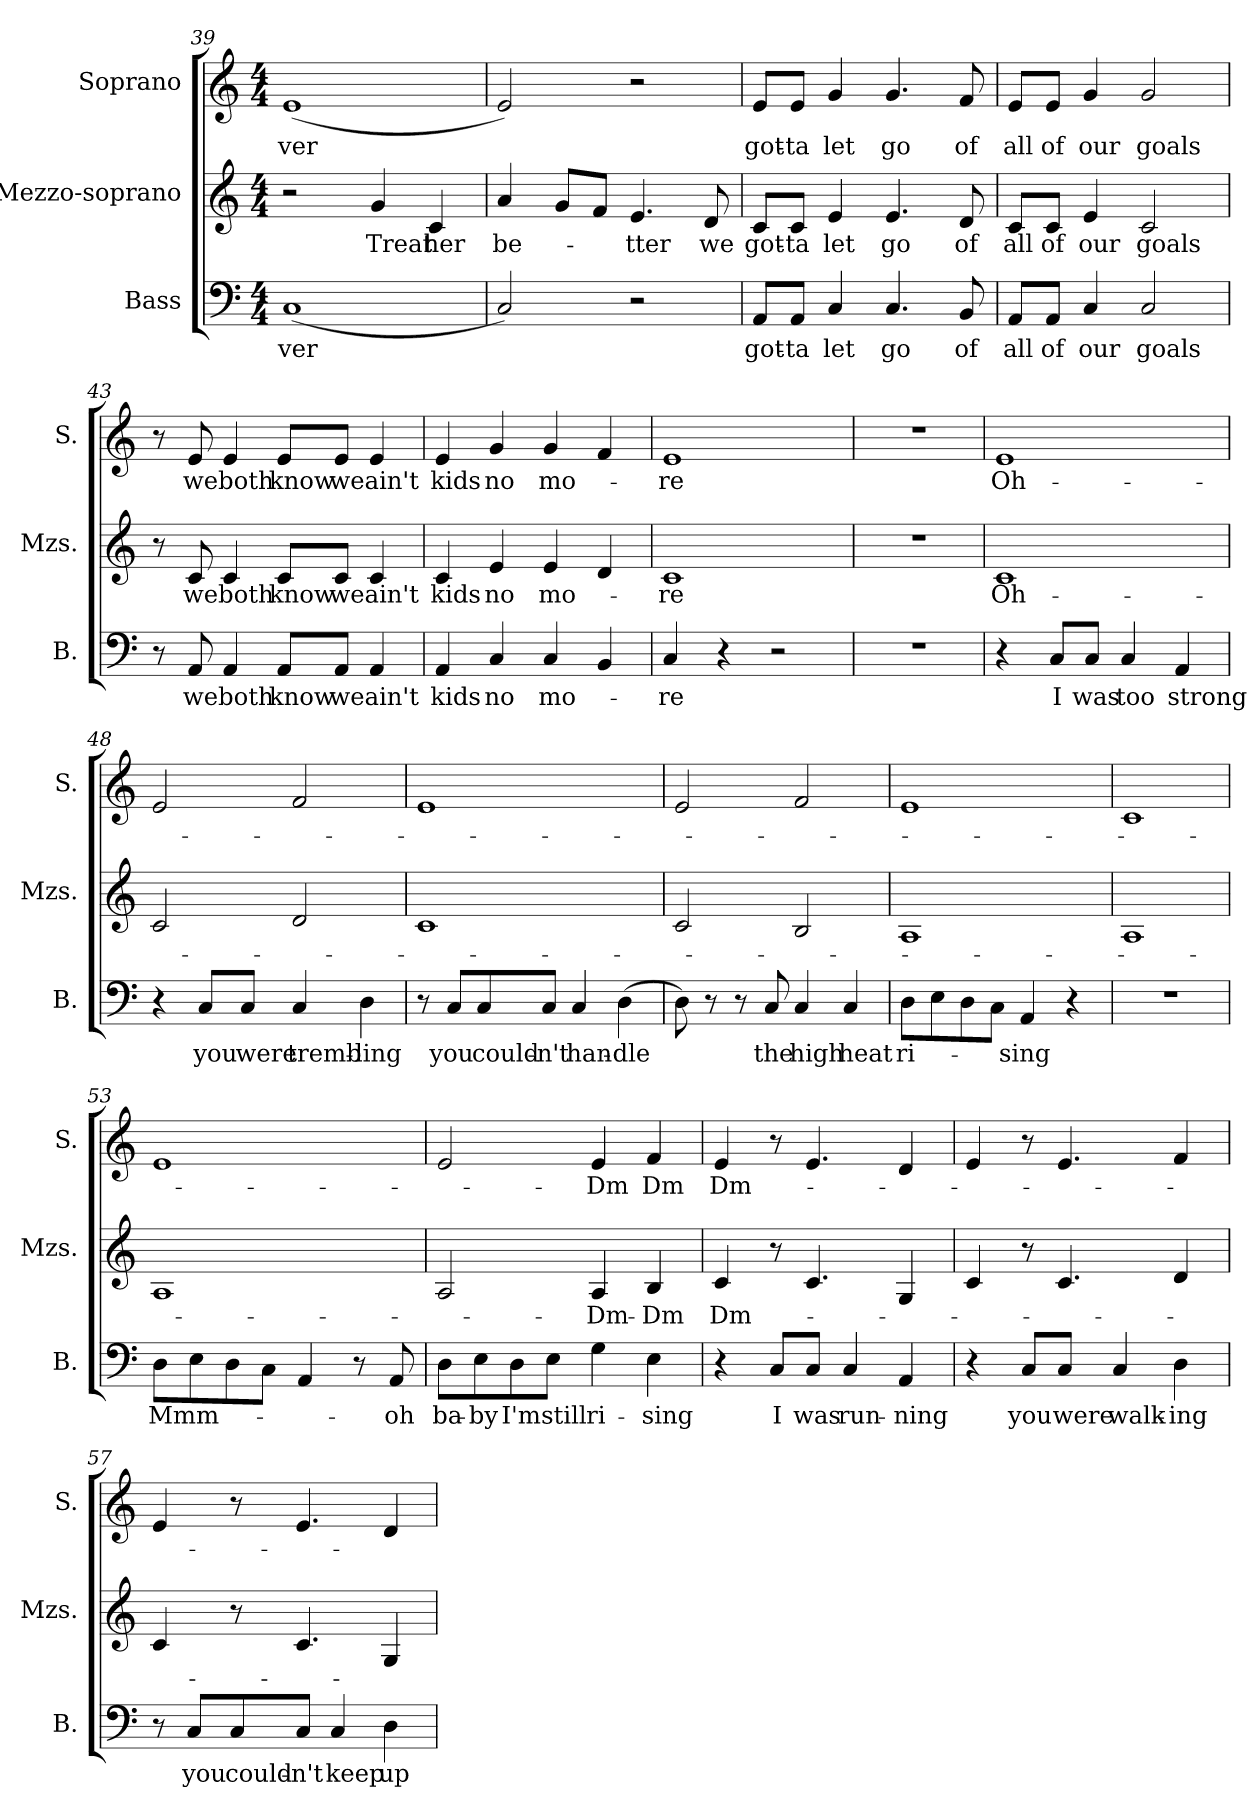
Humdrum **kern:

**kern	**text	**kern	**text	**kern	**text
*part3	*part3	*part2	*part2	*part1	*part1
*staff3	*staff3	*staff2	*staff2	*staff1	*staff1
*I"Bass	*	*I"Mezzo-soprano	*	*I"Soprano	*
*I'B.	*	*I'Mzs.	*	*I'S.	*
*clefF4	*	*clefG2	*	*clefG2	*
*k[]	*	*k[]	*	*k[]	*
*M4/4	*	*M4/4	*	*M4/4	*
=39	=39	=39	=39	=39	=39
(1C	-ver	2r	.	(1e	-ver
.	.	4g/	Treat	.	.
.	.	4c/	her	.	.
=40	=40	=40	=40	=40	=40
2C/)	.	4a/	be-	2e/)	.
.	.	8g/L	.	.	.
.	.	8f/J	.	.	.
2r	.	4.e/	tter	2r	.
.	.	8d/	we	.	.
!!LO:LB:g=z
=41	=41	=41	=41	=41	=41
8AA/L	got-	8c/L	got-	8e/L	got-
8AA/J	-ta	8c/J	-ta	8e/J	-ta
4C/	let	4e/	let	4g/	let
4.C/	go	4.e/	go	4.g/	go
8BB/	of	8d/	of	8f/	of
=42	=42	=42	=42	=42	=42
8AA/L	all	8c/L	all	8e/L	all
8AA/J	of	8c/J	of	8e/J	of
4C/	our	4e/	our	4g/	our
2C/	goals	2c/	goals	2g/	goals
=43	=43	=43	=43	=43	=43
8r	.	8r	.	8r	.
8AA/	we	8c/	we	8e/	we
4AA/	both	4c/	both	4e/	both
8AA/L	know	8c/L	know	8e/L	know
8AA/J	we	8c/J	we	8e/J	we
4AA/	ain't	4c/	ain't	4e/	ain't
=44	=44	=44	=44	=44	=44
4AA/	kids	4c/	kids	4e/	kids
4C/	no	4e/	no	4g/	no
4C/	mo-	4e/	mo-	4g/	mo-
4BB/	.	4d/	.	4f/	.
=45	=45	=45	=45	=45	=45
4C/	re	1c	re	1e	-re
4r	.	.	.	.	.
2r	.	.	.	.	.
=46	=46	=46	=46	=46	=46
1r	.	1r	.	1r	.
!!LO:PB:g=z
=47	=47	=47	=47	=47	=47
4r	.	1c	Oh-	1e	Oh-
8C/L	I	.	.	.	.
8C/J	was	.	.	.	.
4C/	too	.	.	.	.
4AA/	strong	.	.	.	.
=48	=48	=48	=48	=48	=48
4r	.	2c/	.	2e/	.
8C/L	you	.	.	.	.
8C/J	were	.	.	.	.
4C/	tremb-	2d/	.	2f/	.
4D\	-ling	.	.	.	.
=49	=49	=49	=49	=49	=49
8r	.	1c	.	1e	.
8C/L	you	.	.	.	.
8C/	could-	.	.	.	.
8C/J	-n't	.	.	.	.
4C/	han-	.	.	.	.
(4D\	-dle	.	.	.	.
=50	=50	=50	=50	=50	=50
8D\)	.	2c/	.	2e/	.
8r	.	.	.	.	.
8r	.	.	.	.	.
8C/	the	.	.	.	.
4C/	high	2B/	.	2f/	.
4C/	heat	.	.	.	.
!!LO:LB:g=z
=51	=51	=51	=51	=51	=51
8D\L	ri-	1A	.	1e	.
8E\	.	.	.	.	.
8D\	.	.	.	.	.
8C\J	.	.	.	.	.
4AA/	sing	.	.	.	.
4r	.	.	.	.	.
=52	=52	=52	=52	=52	=52
1r	.	1A	.	1c	.
=53	=53	=53	=53	=53	=53
8D\L	Mmm-	1A	.	1e	.
8E\	.	.	.	.	.
8D\	.	.	.	.	.
8C\J	.	.	.	.	.
4AA/	.	.	.	.	.
8r	.	.	.	.	.
8AA/	oh	.	.	.	.
=54	=54	=54	=54	=54	=54
8D\L	ba-	2A/	.	2e/	.
8E\	-by	.	.	.	.
8D\	I'm	.	.	.	.
8E\J	still	.	.	.	.
4G\	ri-	4A/	Dm-	4e/	Dm
4E\	-sing	4B/	Dm	4f/	Dm
=55	=55	=55	=55	=55	=55
4r	.	4c/	Dm-	4e/	Dm-
8C/L	I	8r	.	8r	.
8C/J	was	4.c/	.	4.e/	.
4C/	run-	.	.	.	.
4AA/	-ning	4G/	.	4d/	.
!!LO:LB:g=z
=56	=56	=56	=56	=56	=56
4r	.	4c/	.	4e/	.
8C/L	you	8r	.	8r	.
8C/J	were	4.c/	.	4.e/	.
4C/	walk-	.	.	.	.
4D\	-ing	4d/	.	4f/	.
=57	=57	=57	=57	=57	=57
8r	.	4c/	.	4e/	.
8C/L	you	.	.	.	.
8C/	could-	8r	.	8r	.
8C/J	-n't	4.c/	.	4.e/	.
4C/	keep	.	.	.	.
4D\	up-	4G/	.	4d/	.
=	=	=	=	=	=
*-	*-	*-	*-	*-	*-
